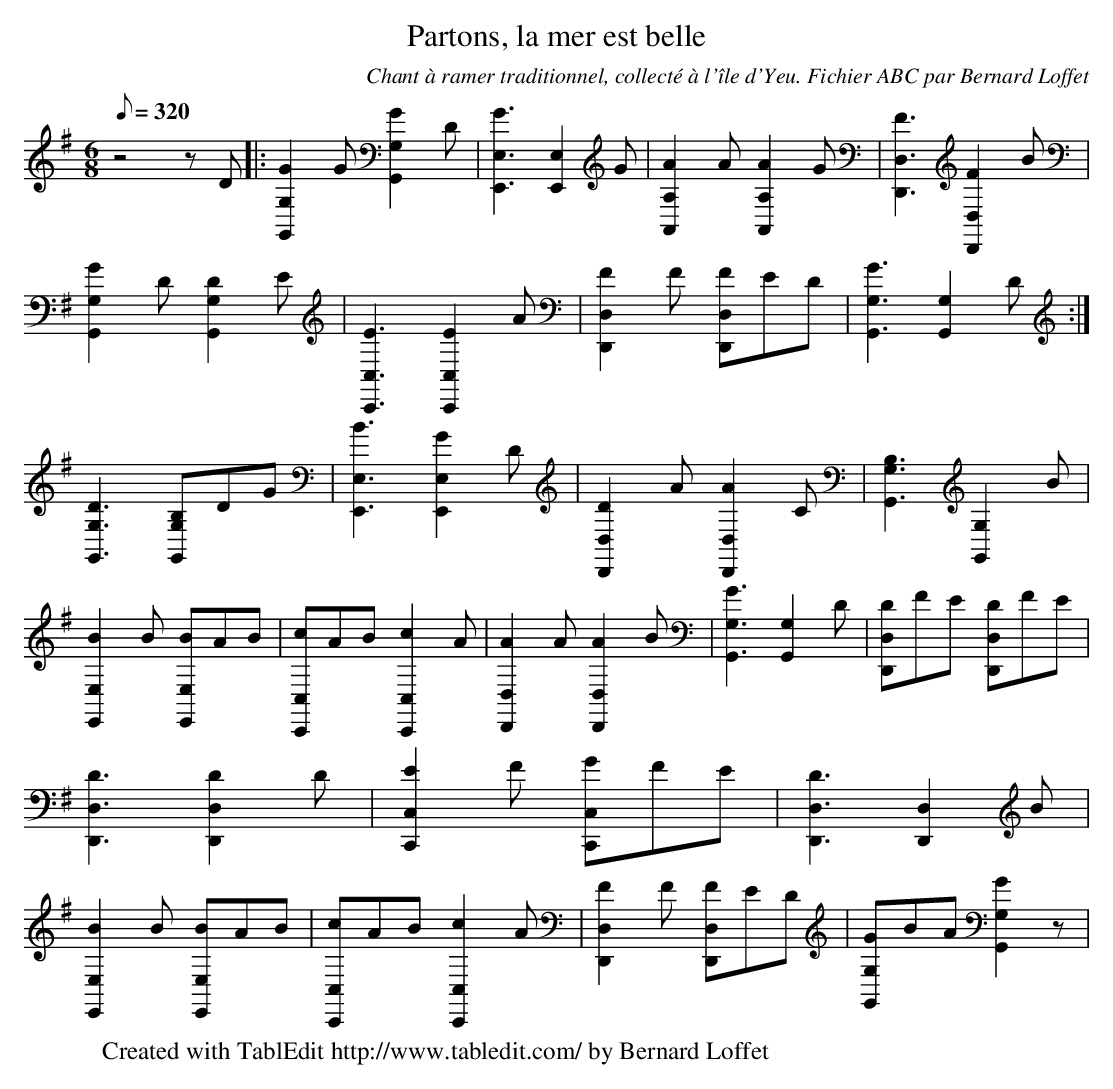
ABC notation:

X:1
T:Partons, la mer est belle
C:Chant à ramer traditionnel, collecté à l'île d'Yeu. Fichier ABC par Bernard Loffet
L:1/8
Q:320
M:6/8
K:G
 z4zD |: [G2G,,2G,2]G [G2G,,2G,2]D | [G3E,,3E,3] [E,,2E,2]G | [A2A,,2A,2]A [A2A,,2A,2]G | \
 [F3D,,3D,3] [F2D,,2D,2]B | [G2G,,2G,2]D [D2G,,2G,2]E | [E3C,,3C,3] [E2C,,2C,2]A | \
 [F2D,,2D,2]F [FD,,D,]ED | [G3G,,3G,3] [G,,2G,2]D :| [D3G,,3G,3] [B,G,,G,]DG | [B3E,,3E,3] [G2E,,2E,2]D | \
 [D2D,,2D,2]A [A2D,,2D,2]C | [B,3G,,3G,3] [G,,2G,2]B | [B2E,,2E,2]B [BE,,E,]AB | [cC,,C,]AB [c2C,,2C,2]A | \
 [A2D,,2D,2]A [A2D,,2D,2]B | [G3G,,3G,3] [G,,2G,2]D | [DD,,D,]FE [DD,,D,]FE | [D3D,,3D,3] [D2D,,2D,2]D | \
 [E2C,,2C,2]F [GC,,C,]FE | [D3D,,3D,3] [D,,2D,2]B | [B2E,,2E,2]B [BE,,E,]AB | [cC,,C,]AB [c2C,,2C,2]A | \
 [F2D,,2D,2]F [FD,,D,]ED | [GG,,G,]BA [G2G,,2G,2]z | \
W:Created with TablEdit http://www.tabledit.com/ by Bernard Loffet
